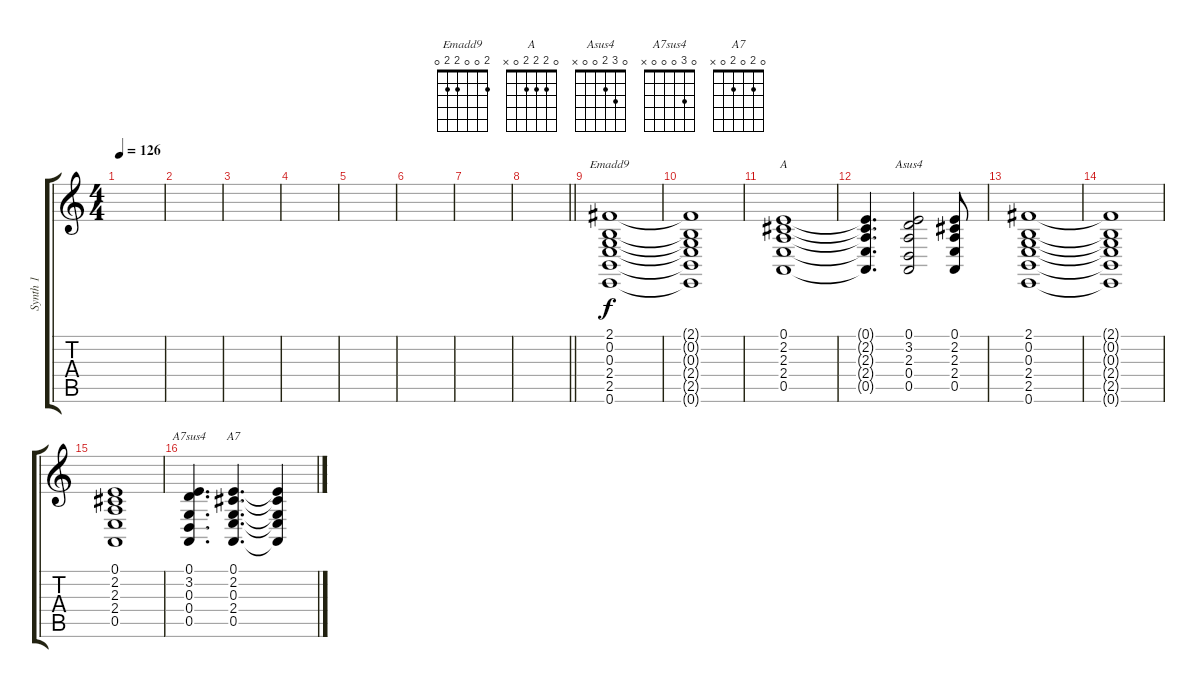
\track ("Synth 1" "Synth 1") {instrument stringensemble1}
\staff {score tabs}
\tuning (E4 B3 G3 D3 A2 E2) {hide}
\chord ("Emadd9" 2 0 0 2 2 0)
\chord ("A" 0 2 2 2 0 x)
\chord ("Asus4" 0 3 2 0 0 x)
\chord ("A7sus4" 0 3 0 0 0 x)
\chord ("A7" 0 2 0 2 0 x)
\ts (4 4)
\tempo 126
\clef g2
\ks c
|
|
|
|
|
|
|
\barLineRight lightlight
|
(2.1 0.2 0.3 2.4 2.5 0.6).1{ch "Emadd9"} |
(2.1{t} 0.2{t} 0.3{t} 2.4{t} 2.5{t} 0.6{t}).1 |
(0.1 2.2 2.3 2.4 0.5).1{ch "A"} |
(0.1{t} 2.2{t} 2.3{t} 2.4{t} 0.5{t}).4{d} (0.1 3.2 2.3 0.4 0.5).2{ch "Asus4"} (0.1 2.2 2.3 2.4 0.5).8 |
(2.1 0.2 0.3 2.4 2.5 0.6).1 |
(2.1{t} 0.2{t} 0.3{t} 2.4{t} 2.5{t} 0.6{t}).1 |
(0.1 2.2 2.3 2.4 0.5).1 |
(0.1 3.2 0.3 0.4 0.5).4{d ch "A7sus4"} (0.1 2.2 0.3 2.4 0.5).4{d ch "A7"} (0.1{t} 2.2{t} 0.3{t} 2.4{t} 0.5{t}).4
